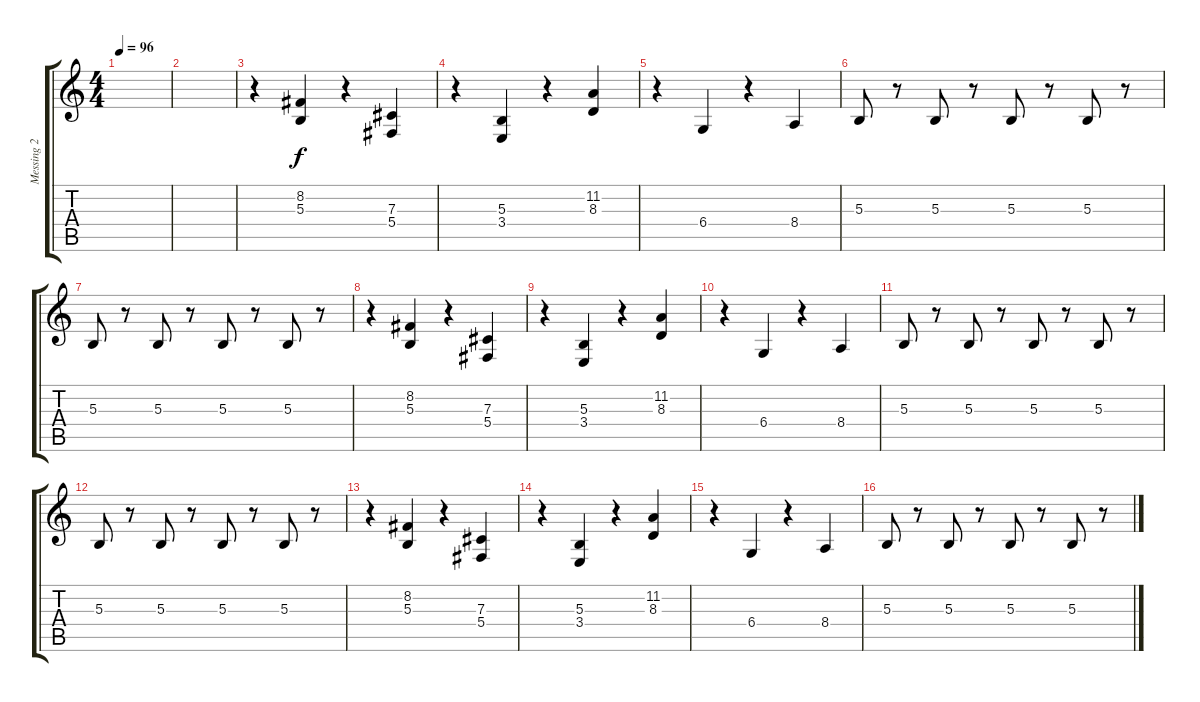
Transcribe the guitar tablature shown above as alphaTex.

\track ("Messing 2" "Messing 2") {instrument tenorsax}
\staff {score tabs}
\tuning (Eb4 Bb3 Gb3 Db3 Ab2 Eb2) {hide}
\ts (4 4)
\tempo 96
\clef g2
\ks c
|
|
r.4 (8.2 5.3).4{dy f} r.4 (7.3 5.4).4 |
r.4 (5.3 3.4).4 r.4 (11.2 8.3).4 |
r.4 6.4.4 r.4 8.4.4 |
5.3.8 r.8 5.3.8 r.8 5.3.8 r.8 5.3.8 r.8 |
5.3.8 r.8 5.3.8 r.8 5.3.8 r.8 5.3.8 r.8 |
r.4 (8.2 5.3).4 r.4 (7.3 5.4).4 |
r.4 (5.3 3.4).4 r.4 (11.2 8.3).4 |
r.4 6.4.4 r.4 8.4.4 |
5.3.8 r.8 5.3.8 r.8 5.3.8 r.8 5.3.8 r.8 |
5.3.8 r.8 5.3.8 r.8 5.3.8 r.8 5.3.8 r.8 |
r.4 (8.2 5.3).4 r.4 (7.3 5.4).4 |
r.4 (5.3 3.4).4 r.4 (11.2 8.3).4 |
r.4 6.4.4 r.4 8.4.4 |
5.3.8 r.8 5.3.8 r.8 5.3.8 r.8 5.3.8 r.8
